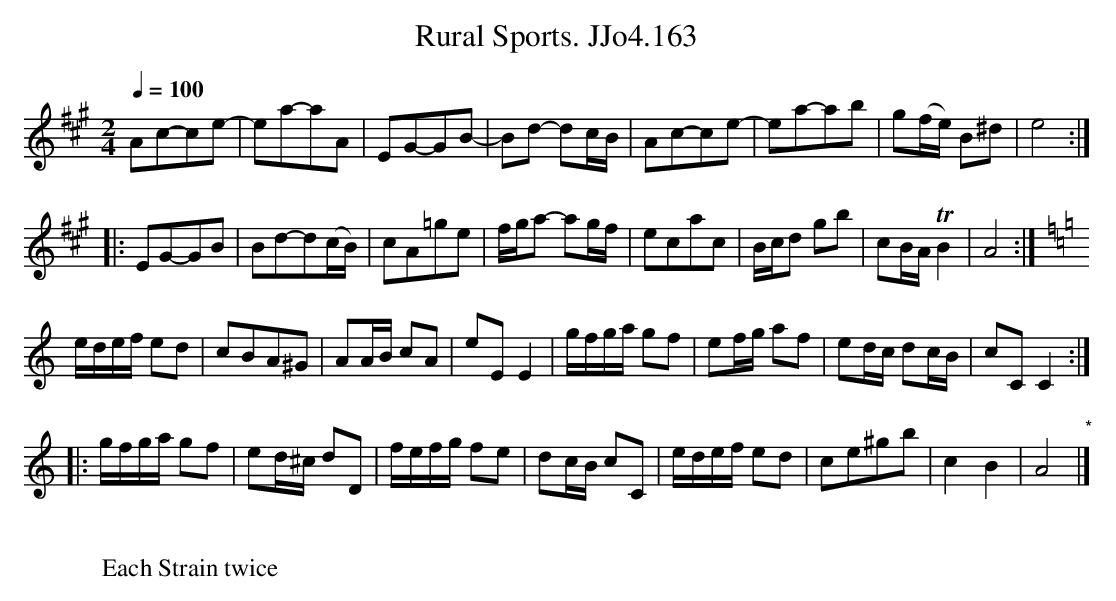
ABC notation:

X:1
T:Rural Sports. JJo4.163
M:2/4
L:1/8
Q:1/4=100
K:A
Ac-ce-|ea-aA|EG-GB-|Bd- dc/B/|Ac-ce-|ea-ab|g(f/e/) B^d|e4:|
|:EG-GB|Bd-d(c/B/)|cA=ge|f/g/a- ag/f/|ecac|B/c/d gb|cB/A/ !trill!B2|A4 :|
K:C
e/d/e/f/ ed|cBA^G|AA/B/ cA|eE E2|g/f/g/a/ gf|ef/g/ af|ed/c/ dc/B/|cC C2 :|
|: g/f/g/a/ gf|ed/^c/ dD|f/e/f/g/ fe|dc/B/ cC|e/d/e/f/ ed|ce^gb|c2B2|A4 "*"|]
W:
W:Each Strain twice
